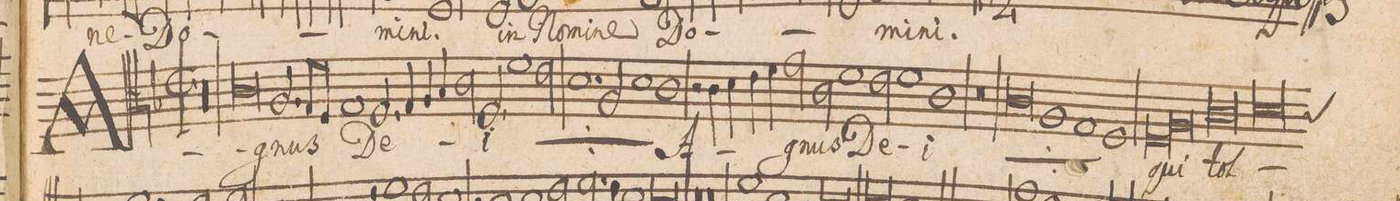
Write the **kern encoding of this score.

**kern	**text
*I"TENOR.	*
*clefC3	*
*k[b-]	*
*met(C|)	*
*M2/1	*
00r	.
=2-	=2-
=3-	=3-
0c	A-
=4-	=4-
2.A/	-gnus
8G/L	.
8F/J	.
1G	.
=5-	=5-
2.F/	De-
4G/	.
4A/	.
4B-/	.
*2\right	*
2c\	.
=6-	=6-
2F,/	-i
*	*ij
1f	A-
2e\	.
=7-	=7-
1.d	-gnus
2A/	.
=8-	=8-
1d	De-
1c	-i
*	*Xij
=9-	=9-
2r	.
4c\	A-
4d\	.
4e\	.
4f\	.
2g\	.
=10-	=10-
2c\	-gnus
1f	De-
2e\	.
=11-	=11-
1f	.
1c	-i
=12-	=12-
0r	.
=13-	=13-
*	*ij
0c	A-
=14-	=14-
1A	-gnus
1G	De-
=15-	=15-
1F	-i
*	*Xij
*lig	*
1F	qui
=16-	=16-
1A	.
*Xlig	*
0c	tol-
=17-	=17-
*custos:c	*
0d	.
=18-	=18-
*-	*-
